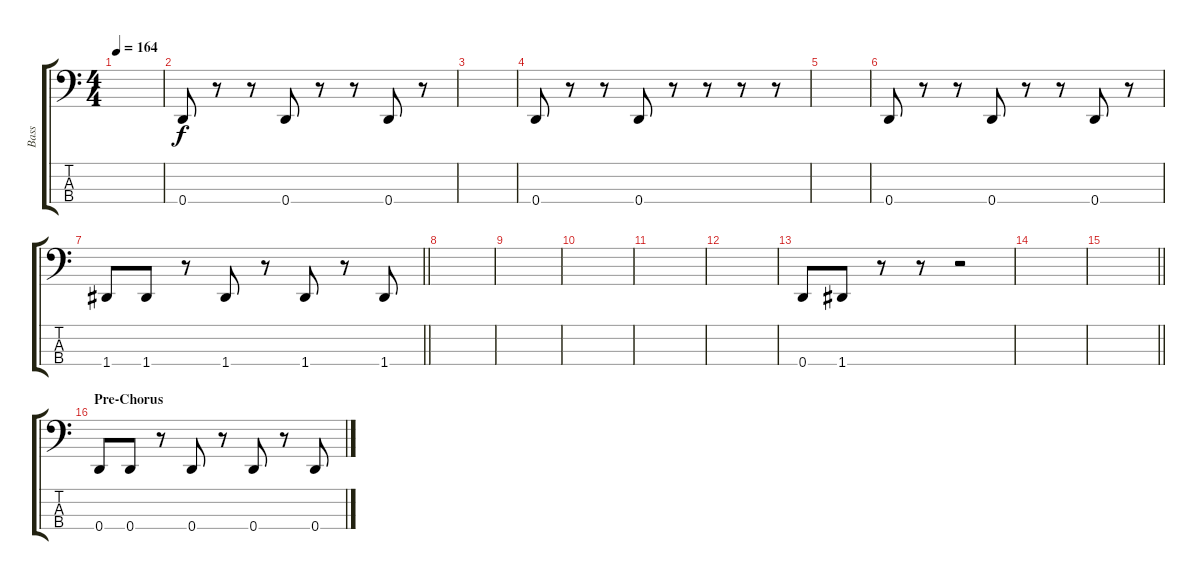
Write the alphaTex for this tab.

\track ("Bass" "Bass") {instrument electricbassfinger}
\staff {score tabs}
\tuning (G2 D2 A1 D1) {hide}
\ts (4 4)
\tempo 164
\clef f4
\ks c
|
0.4.8 r.8 r.8 0.4.8 r.8 r.8 0.4.8 r.8 |
|
0.4.8 r.8 r.8 0.4.8 r.8 r.8 r.8 r.8 |
|
0.4.8 r.8 r.8 0.4.8 r.8 r.8 0.4.8 r.8 |
\barLineRight lightlight
1.4.8 1.4.8 r.8 1.4.8 r.8 1.4.8 r.8 1.4.8 |
\section ("" "")
|
|
|
|
|
0.4.8 1.4.8 r.8 r.8 r.2 |
|
\barLineRight lightlight
|
\section ("" "Pre-Chorus")
0.4.8 0.4.8 r.8 0.4.8 r.8 0.4.8 r.8 0.4.8
